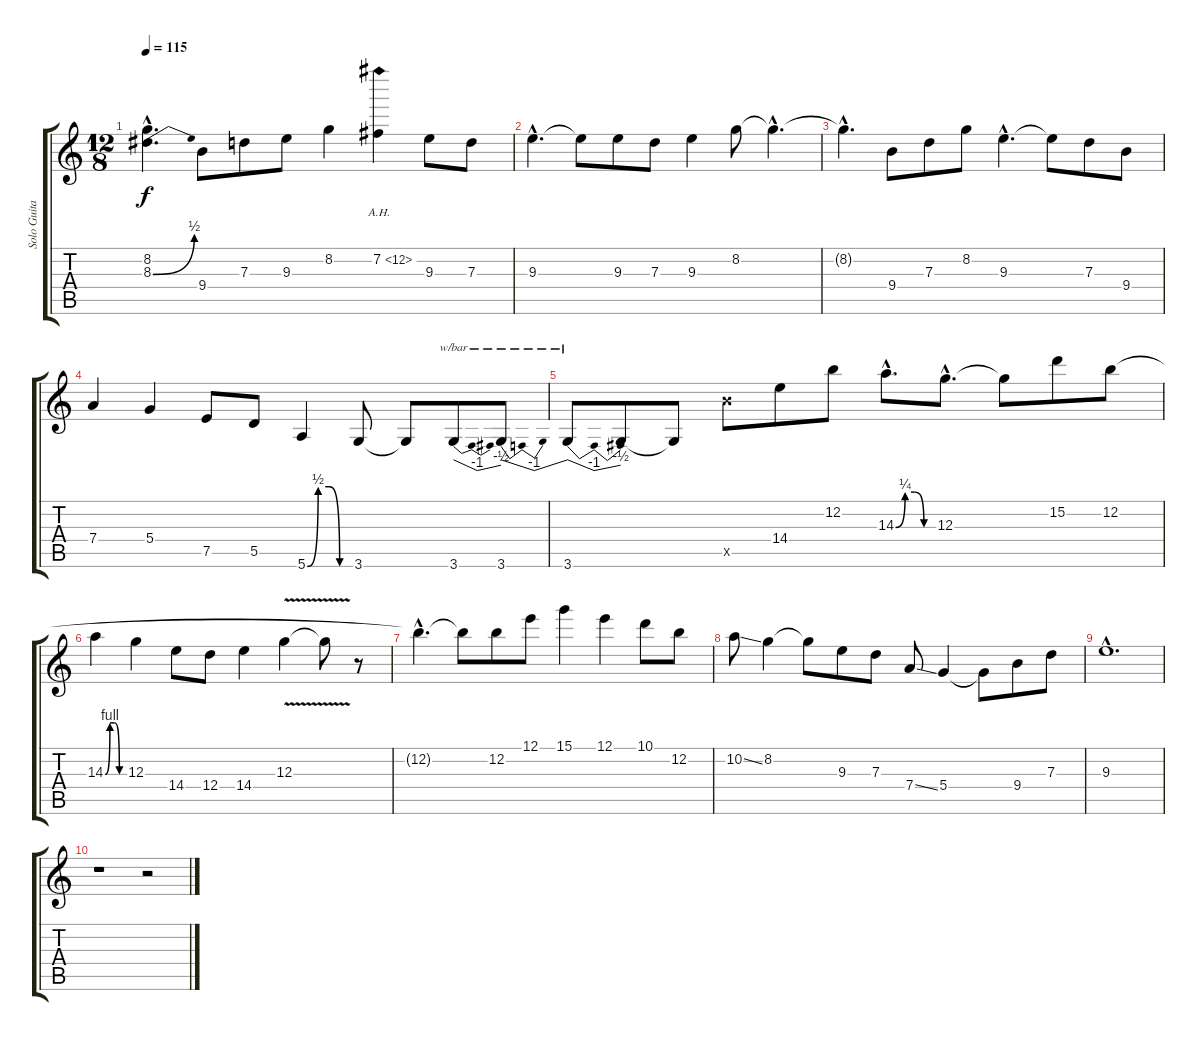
\track ("Solo Guitar " "Solo Guita") {instrument distortionguitar}
\staff {score tabs}
\tuning (E4 B3 G3 D3 A2 E2) {hide}
\ts (12 8)
\tempo 115
\clef g2
\ks c
(8.2{hac} 8.3{be (bend 0 0 60 2) hac}).4{d dy f} 9.4.8 7.3.8 9.3.8 8.2.4 7.2{ah 5}.4 9.3.8 7.3.8 |
9.3{hac}.4{d} 9.3{t}.8 9.3.8 7.3.8 9.3.4 8.2.8 8.2{hac t}.4{d} |
8.2{hac t}.4{d} 9.4.8 7.3.8 8.2.8 9.3{hac}.4{d} 9.3{t}.8 7.3.8 9.4.8 |
7.4.4 5.4.4 7.5.8 5.5.8 5.6{be (custom 0 0 15 2 30 2 45 0 60 0)}.4 3.6.8 3.6{t}.8 3.6.8{tbe (dip default 0 0 30 -4 60 -2)} 3.6.8{tbe (dip default 0 0 30 -4 60 0)} |
3.6.8{tbe (dip default 0 0 30 -4 60 -2)} 3.6{t}.8 3.6{t}.8 14.5{x}.8 14.4.8 12.2.8 14.3{be (custom 0 0 15 1 30 1 45 0 60 0) hac}.8{d} 12.3{hac}.8{d} 12.3{t}.8 15.2.8 12.2.8 |
14.3{be (custom 0 0 15 4 30 4 45 0 60 0)}.4 12.3.4 14.4.8 12.4.8 14.4.4 12.3{v}.4 12.3{t}.8 r.8 |
12.2{hac t}.4{d} 12.2{t}.8 12.2.8 12.1.8 15.1.4 12.1.4 10.1.8 12.2.8 |
10.2{ss}.8 8.2.4 8.2{t}.8 9.3.8 7.3.8 7.4{ss}.8 5.4.4 5.4{t}.8 9.4.8 7.3.8 |
9.3{hac}.1{d} |
r.1 r.2
